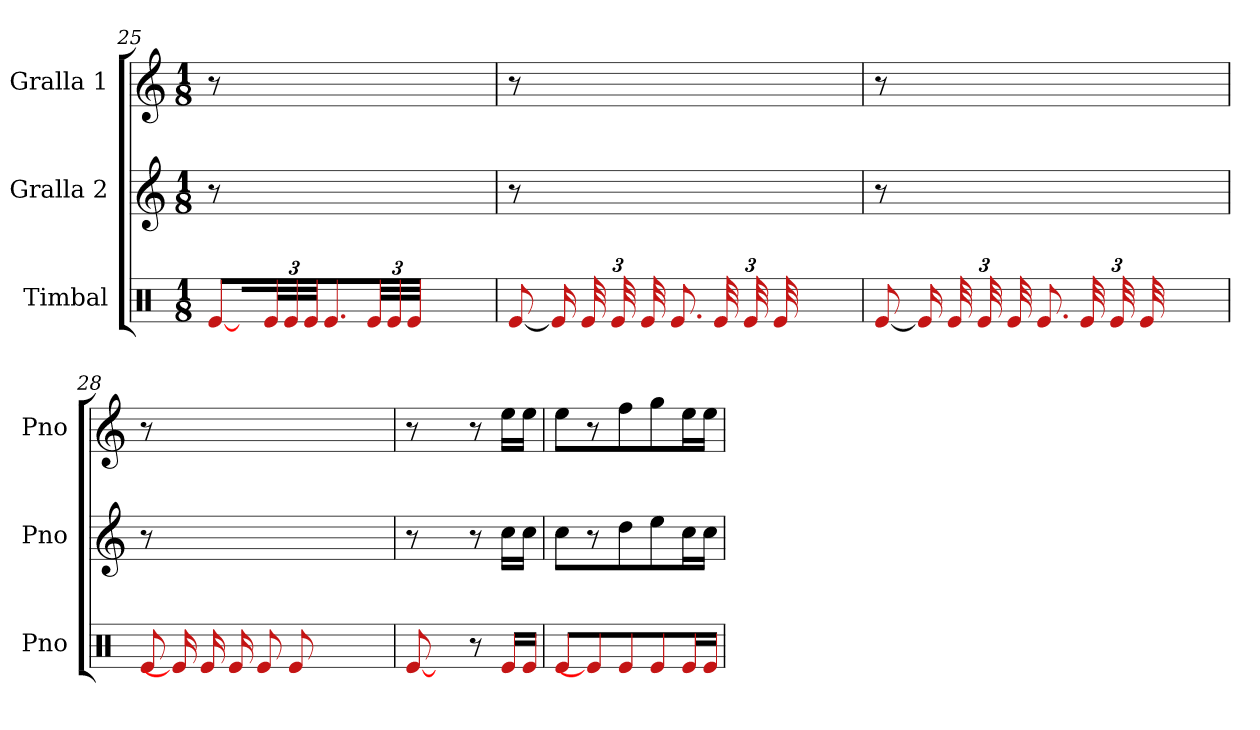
**kern	**kern	**kern
*part3	*part2	*part1
*staff3	*staff2	*staff1
*I"Timbal	*I"Gralla 2	*I"Gralla 1
*I'Pno	*I'Pno	*I'Pno
*clefX	*clefG2	*clefG2
*k[]	*k[]	*k[]
*M1/8	*M1/8	*M1/8
=25	=25	=25
[8e/L	8r	8r
16ryy	2..ryy	2..ryy
*Xbrackettup	*	*
48e/LL	.	.
48e/	.	.
48e/JJ	.	.
8.e/	.	.
48e/LL	.	.
48e/	.	.
48e/JJJ	.	.
2ryy	.	.
!!LO:LB:g=z
=26	=26	=26
[8e/L	8r	8r
16e/L]	2..ryy	2..ryy
48e/LL	.	.
48e/	.	.
48e/JJ	.	.
8.e/	.	.
48e/LL	.	.
48e/	.	.
48e/JJJ	.	.
2ryy	.	.
=27	=27	=27
[8e/L	8r	8r
16e/L]	2..ryy	2..ryy
48e/LL	.	.
48e/	.	.
48e/JJ	.	.
8.e/	.	.
48e/LL	.	.
48e/	.	.
48e/JJJ	.	.
2ryy	.	.
=28	=28	=28
8e/L	8r	8r
16e/L]	2...ryy	2...ryy
16e/L	.	.
16e/J	.	.
8e/	.	.
8e/J	.	.
2ryy	.	.
=29	=29	=29
[8e/	8r	8r
8ryy	8ryy	8ryy
8r	8r	8r
16e/LL	16cc\LL	16ee\LL
16e/JJ	16cc\JJ	16ee\JJ
=30	=30	=30
8e/L	8cc\L	8ee\L
8e/]	8r	8r
8e/	8dd\	8ff\
8e/	8ee\	8gg\
16e/L	16cc\L	16ee\L
16e/JJ	16cc\JJ	16ee\JJ
=	=	=
*-	*-	*-
